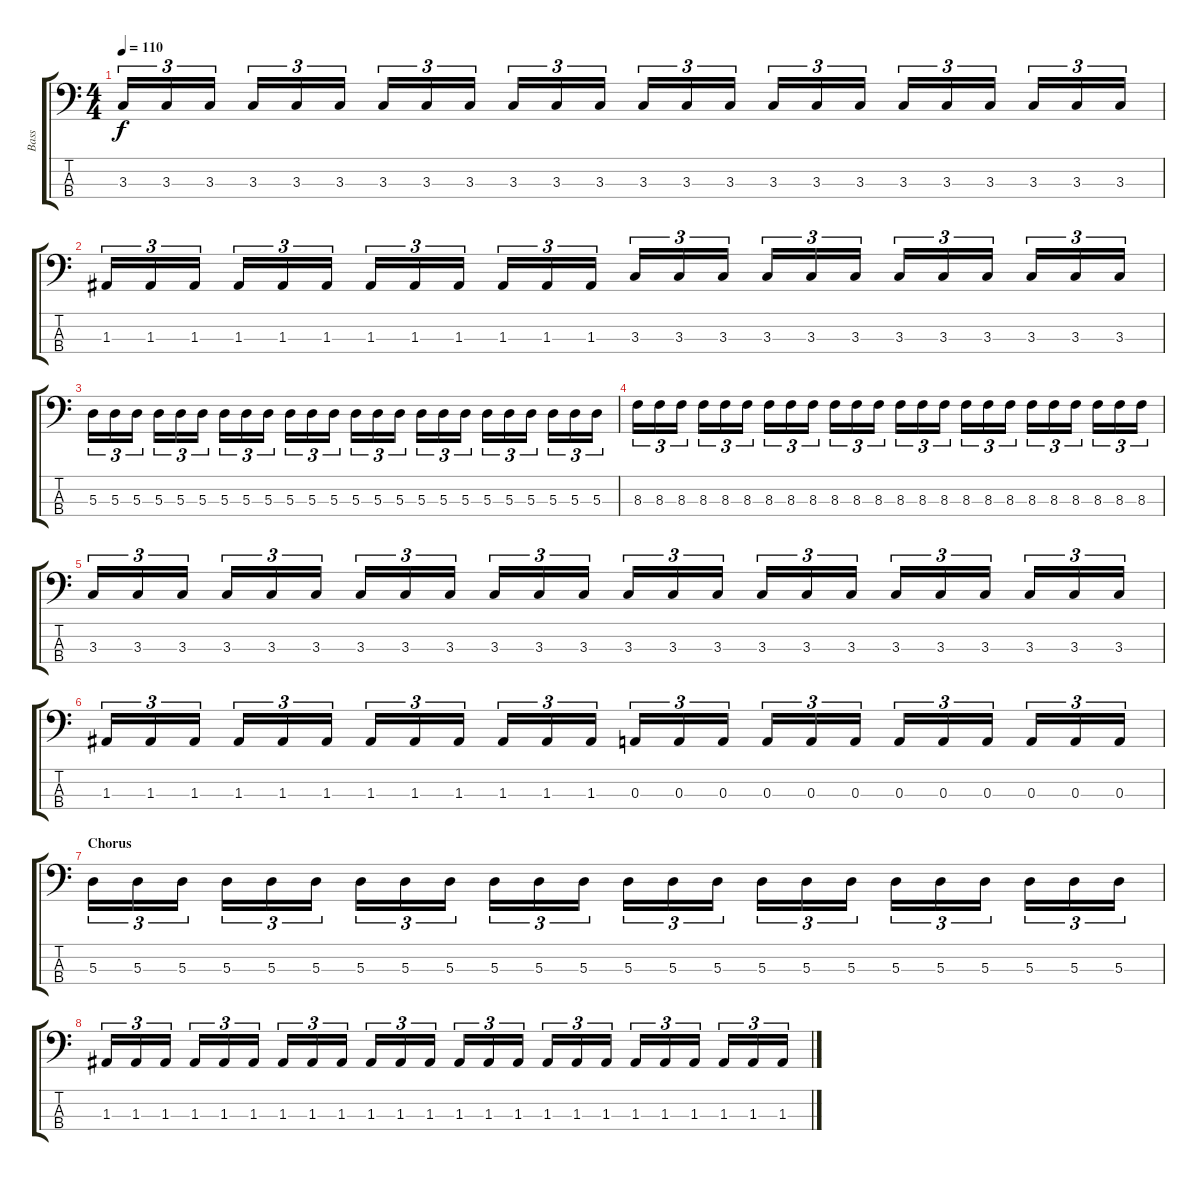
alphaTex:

\track ("Bass" "Bass") {instrument electricbassfinger}
\staff {score tabs}
\tuning (G2 D2 A1 E1) {hide}
\ts (4 4)
\tempo 110
\clef f4
\ks c
3.3.16{tu (3 2) dy f} 3.3.16{tu (3 2)} 3.3.16{tu (3 2)} 3.3.16{tu (3 2)} 3.3.16{tu (3 2)} 3.3.16{tu (3 2)} 3.3.16{tu (3 2)} 3.3.16{tu (3 2)} 3.3.16{tu (3 2)} 3.3.16{tu (3 2)} 3.3.16{tu (3 2)} 3.3.16{tu (3 2)} 3.3.16{tu (3 2)} 3.3.16{tu (3 2)} 3.3.16{tu (3 2)} 3.3.16{tu (3 2)} 3.3.16{tu (3 2)} 3.3.16{tu (3 2)} 3.3.16{tu (3 2)} 3.3.16{tu (3 2)} 3.3.16{tu (3 2)} 3.3.16{tu (3 2)} 3.3.16{tu (3 2)} 3.3.16{tu (3 2)} |
1.3.16{tu (3 2)} 1.3.16{tu (3 2)} 1.3.16{tu (3 2)} 1.3.16{tu (3 2)} 1.3.16{tu (3 2)} 1.3.16{tu (3 2)} 1.3.16{tu (3 2)} 1.3.16{tu (3 2)} 1.3.16{tu (3 2)} 1.3.16{tu (3 2)} 1.3.16{tu (3 2)} 1.3.16{tu (3 2)} 3.3.16{tu (3 2)} 3.3.16{tu (3 2)} 3.3.16{tu (3 2)} 3.3.16{tu (3 2)} 3.3.16{tu (3 2)} 3.3.16{tu (3 2)} 3.3.16{tu (3 2)} 3.3.16{tu (3 2)} 3.3.16{tu (3 2)} 3.3.16{tu (3 2)} 3.3.16{tu (3 2)} 3.3.16{tu (3 2)} |
5.3.16{tu (3 2)} 5.3.16{tu (3 2)} 5.3.16{tu (3 2)} 5.3.16{tu (3 2)} 5.3.16{tu (3 2)} 5.3.16{tu (3 2)} 5.3.16{tu (3 2)} 5.3.16{tu (3 2)} 5.3.16{tu (3 2)} 5.3.16{tu (3 2)} 5.3.16{tu (3 2)} 5.3.16{tu (3 2)} 5.3.16{tu (3 2)} 5.3.16{tu (3 2)} 5.3.16{tu (3 2)} 5.3.16{tu (3 2)} 5.3.16{tu (3 2)} 5.3.16{tu (3 2)} 5.3.16{tu (3 2)} 5.3.16{tu (3 2)} 5.3.16{tu (3 2)} 5.3.16{tu (3 2)} 5.3.16{tu (3 2)} 5.3.16{tu (3 2)} |
8.3.16{tu (3 2)} 8.3.16{tu (3 2)} 8.3.16{tu (3 2)} 8.3.16{tu (3 2)} 8.3.16{tu (3 2)} 8.3.16{tu (3 2)} 8.3.16{tu (3 2)} 8.3.16{tu (3 2)} 8.3.16{tu (3 2)} 8.3.16{tu (3 2)} 8.3.16{tu (3 2)} 8.3.16{tu (3 2)} 8.3.16{tu (3 2)} 8.3.16{tu (3 2)} 8.3.16{tu (3 2)} 8.3.16{tu (3 2)} 8.3.16{tu (3 2)} 8.3.16{tu (3 2)} 8.3.16{tu (3 2)} 8.3.16{tu (3 2)} 8.3.16{tu (3 2)} 8.3.16{tu (3 2)} 8.3.16{tu (3 2)} 8.3.16{tu (3 2)} |
3.3.16{tu (3 2)} 3.3.16{tu (3 2)} 3.3.16{tu (3 2)} 3.3.16{tu (3 2)} 3.3.16{tu (3 2)} 3.3.16{tu (3 2)} 3.3.16{tu (3 2)} 3.3.16{tu (3 2)} 3.3.16{tu (3 2)} 3.3.16{tu (3 2)} 3.3.16{tu (3 2)} 3.3.16{tu (3 2)} 3.3.16{tu (3 2)} 3.3.16{tu (3 2)} 3.3.16{tu (3 2)} 3.3.16{tu (3 2)} 3.3.16{tu (3 2)} 3.3.16{tu (3 2)} 3.3.16{tu (3 2)} 3.3.16{tu (3 2)} 3.3.16{tu (3 2)} 3.3.16{tu (3 2)} 3.3.16{tu (3 2)} 3.3.16{tu (3 2)} |
1.3.16{tu (3 2)} 1.3.16{tu (3 2)} 1.3.16{tu (3 2)} 1.3.16{tu (3 2)} 1.3.16{tu (3 2)} 1.3.16{tu (3 2)} 1.3.16{tu (3 2)} 1.3.16{tu (3 2)} 1.3.16{tu (3 2)} 1.3.16{tu (3 2)} 1.3.16{tu (3 2)} 1.3.16{tu (3 2)} 0.3.16{tu (3 2)} 0.3.16{tu (3 2)} 0.3.16{tu (3 2)} 0.3.16{tu (3 2)} 0.3.16{tu (3 2)} 0.3.16{tu (3 2)} 0.3.16{tu (3 2)} 0.3.16{tu (3 2)} 0.3.16{tu (3 2)} 0.3.16{tu (3 2)} 0.3.16{tu (3 2)} 0.3.16{tu (3 2)} |
\section ("" "Chorus")
5.3.16{tu (3 2)} 5.3.16{tu (3 2)} 5.3.16{tu (3 2)} 5.3.16{tu (3 2)} 5.3.16{tu (3 2)} 5.3.16{tu (3 2)} 5.3.16{tu (3 2)} 5.3.16{tu (3 2)} 5.3.16{tu (3 2)} 5.3.16{tu (3 2)} 5.3.16{tu (3 2)} 5.3.16{tu (3 2)} 5.3.16{tu (3 2)} 5.3.16{tu (3 2)} 5.3.16{tu (3 2)} 5.3.16{tu (3 2)} 5.3.16{tu (3 2)} 5.3.16{tu (3 2)} 5.3.16{tu (3 2)} 5.3.16{tu (3 2)} 5.3.16{tu (3 2)} 5.3.16{tu (3 2)} 5.3.16{tu (3 2)} 5.3.16{tu (3 2)} |
1.3.16{tu (3 2)} 1.3.16{tu (3 2)} 1.3.16{tu (3 2)} 1.3.16{tu (3 2)} 1.3.16{tu (3 2)} 1.3.16{tu (3 2)} 1.3.16{tu (3 2)} 1.3.16{tu (3 2)} 1.3.16{tu (3 2)} 1.3.16{tu (3 2)} 1.3.16{tu (3 2)} 1.3.16{tu (3 2)} 1.3.16{tu (3 2)} 1.3.16{tu (3 2)} 1.3.16{tu (3 2)} 1.3.16{tu (3 2)} 1.3.16{tu (3 2)} 1.3.16{tu (3 2)} 1.3.16{tu (3 2)} 1.3.16{tu (3 2)} 1.3.16{tu (3 2)} 1.3.16{tu (3 2)} 1.3.16{tu (3 2)} 1.3.16{tu (3 2)}
